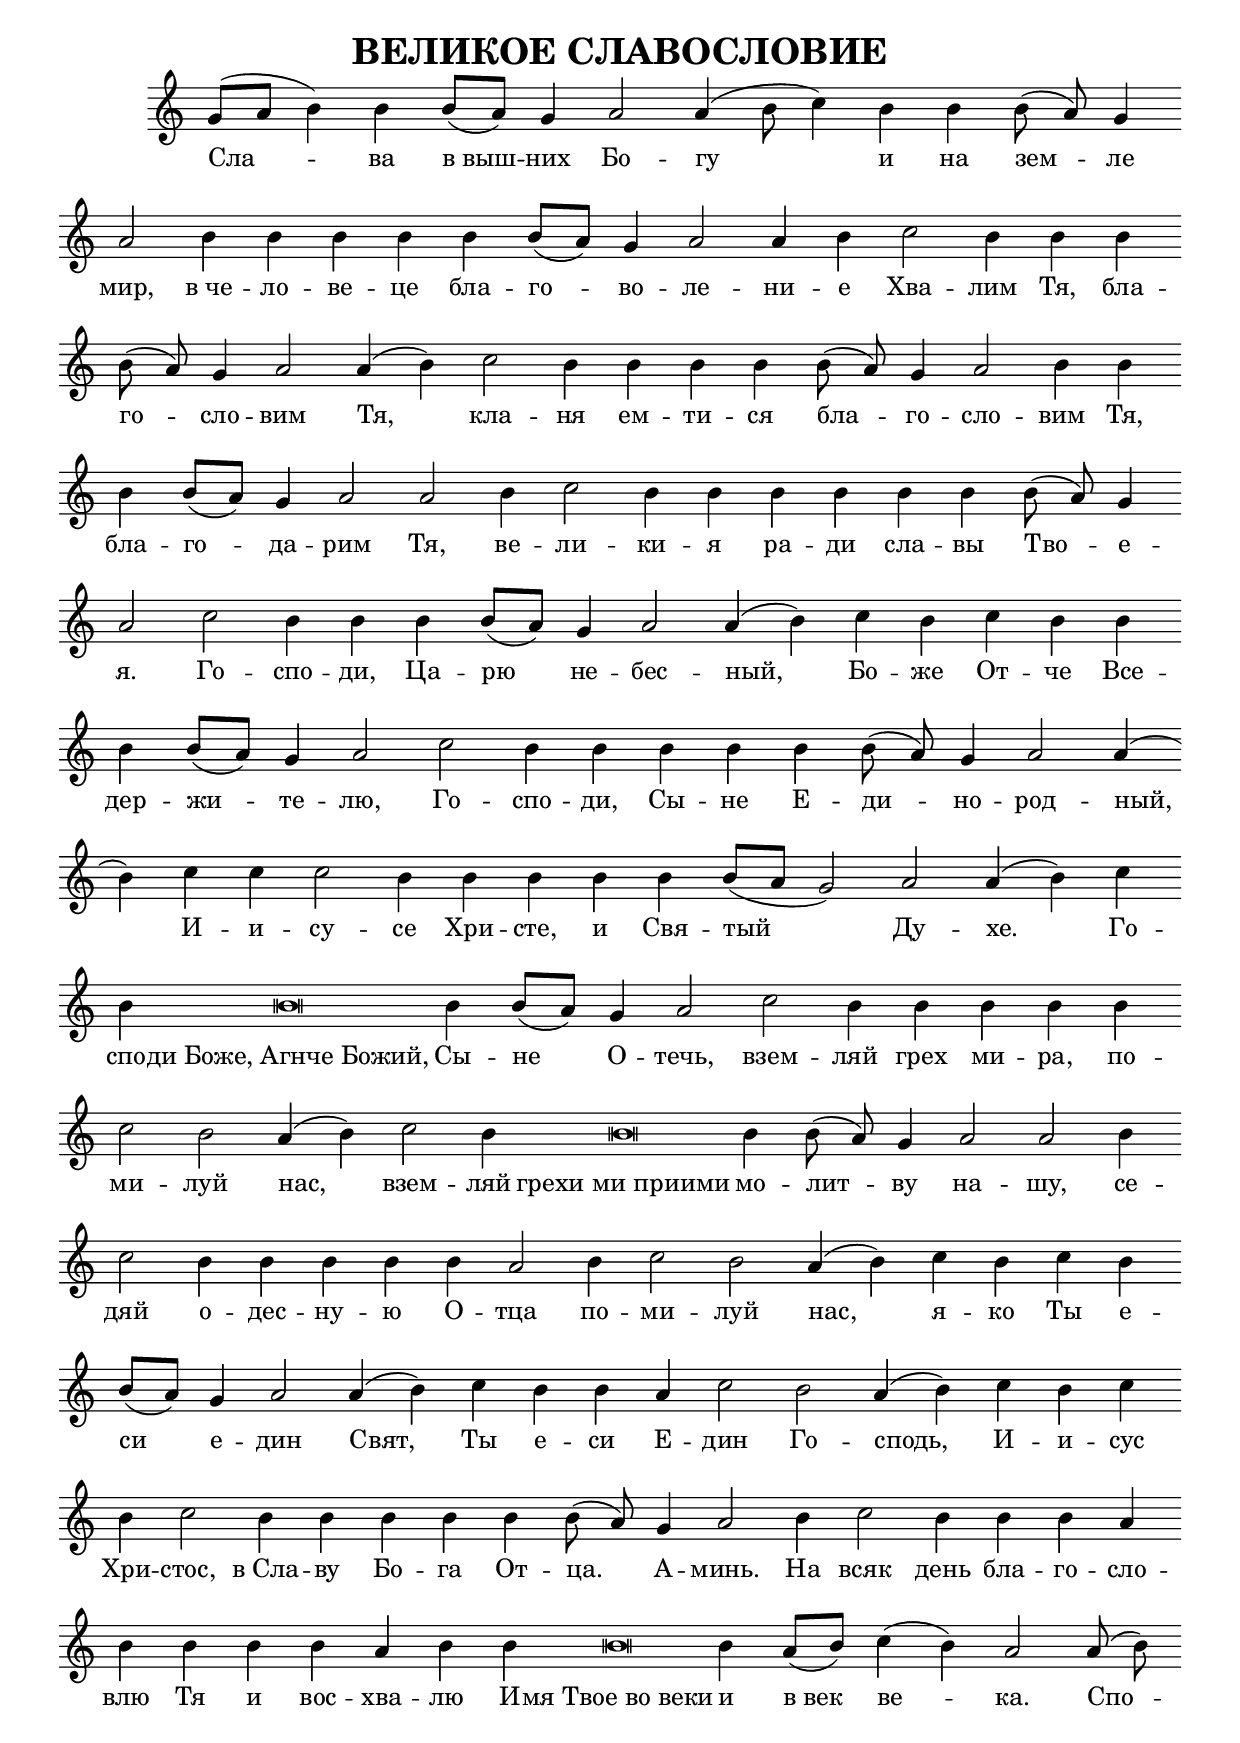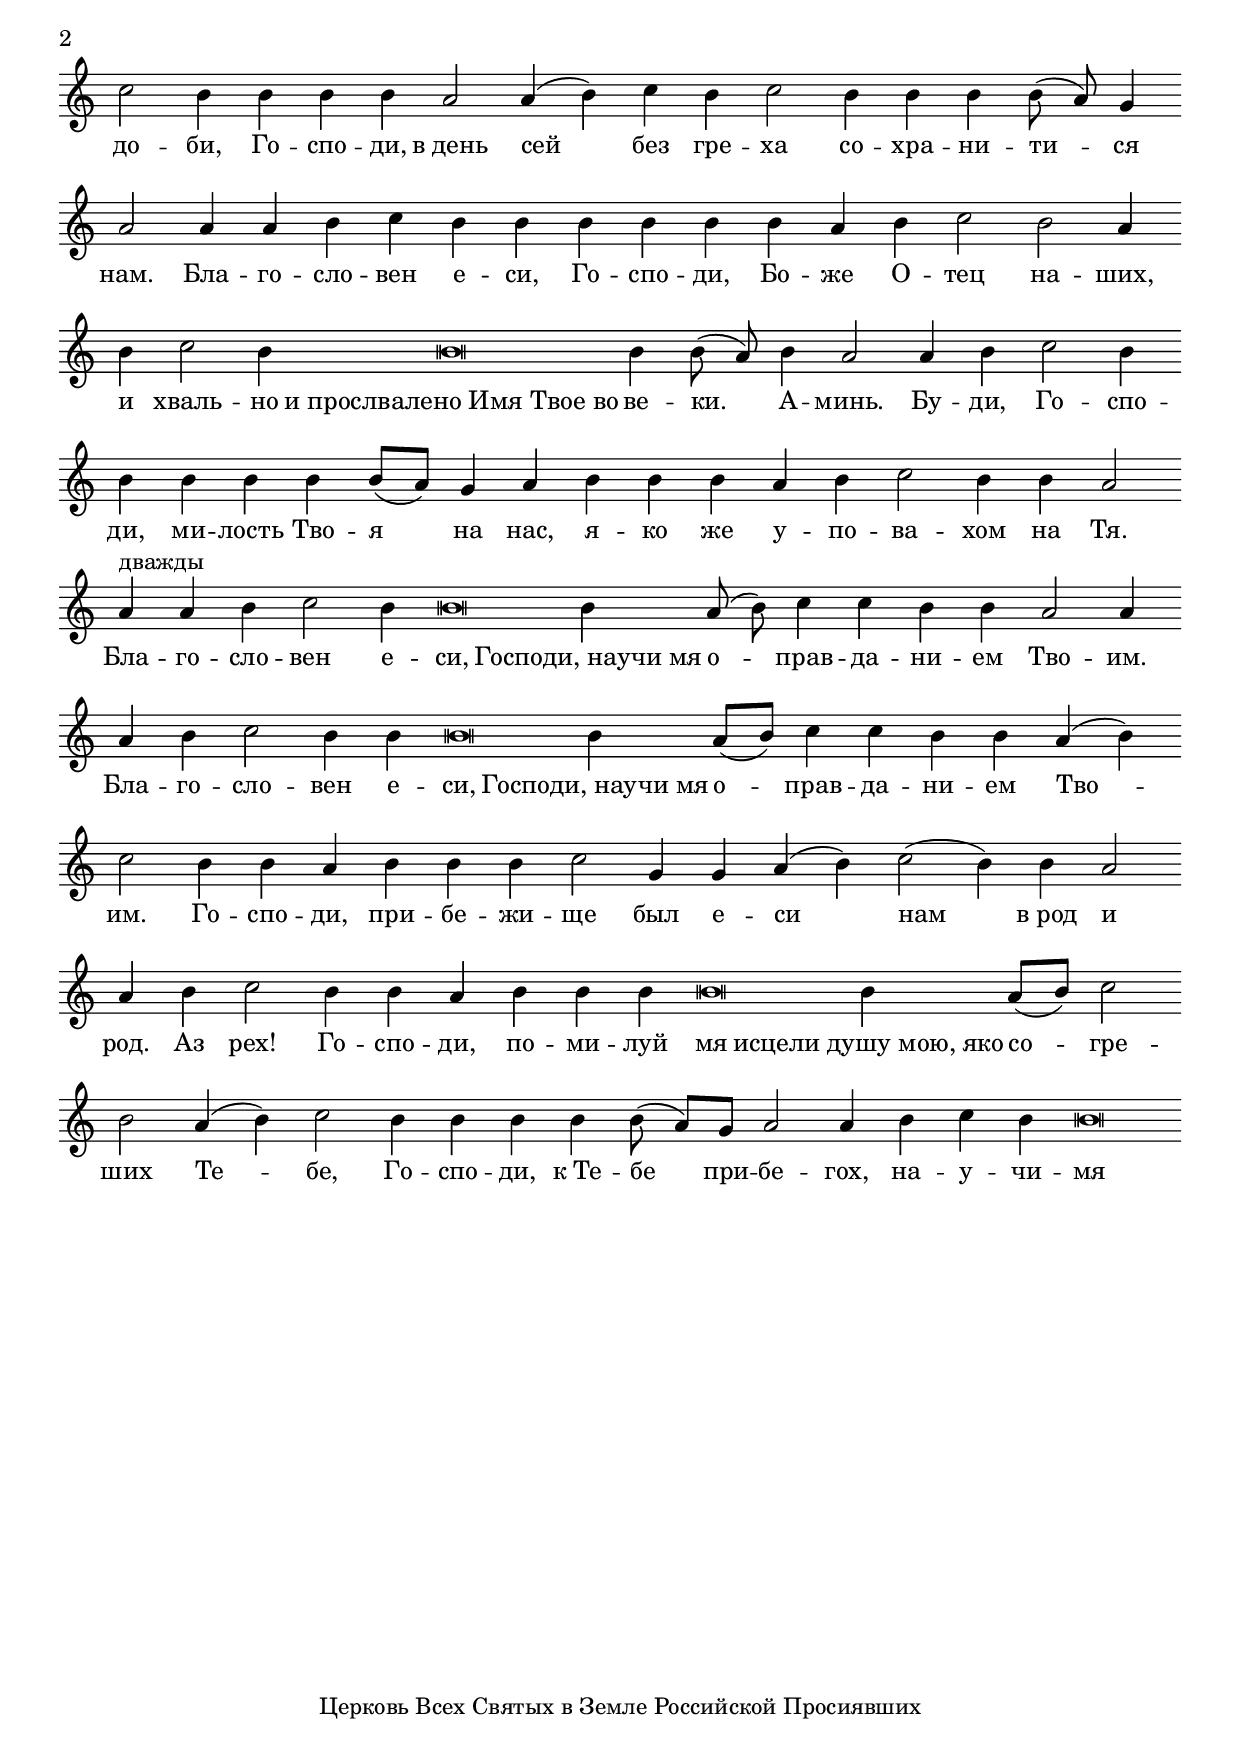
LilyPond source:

\version "2.18.2"

\header {
    title = "ВЕЛИКОЕ СЛАВОСЛОВИЕ"
    composer = ""
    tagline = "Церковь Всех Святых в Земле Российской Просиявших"
}

chant = {
  \relative g' {
    %\set Score.timing = ##f
    \override NoteHead.style = #'altdefault
    g8( a8 b4) b b8( a8) g4 a2 a4( b8 c4) b4 b4 b8( a8) g4 a2 b4 b4 b4 b4 
    b4 b8( a8) g4 a2 a4 b4 c2 b4 b4 b4 b8( a8) g4 a2 a4( b4) c2 b4
    b4 b4 b4 b8( a8) g4 a2 b4 b4 b4 b8( a8) g4 a2 a2 b4 c2 b4 b4 b4 b4
    b4 b4 b8( a8) g4 a2 c2 b4 b4 b4 b8( a8) g4 a2 a4( b4) c4 b4 c4 b4
    b4 b4 b8( a8) g4 a2 c2 b4 b4 b4 b4 b4 b8( a8) g4 a2 a4( b4) c4 c4 c2 b4
    b4 b4 b4 b4 b8( a8 g2) a2 a4( b4) c4 b4 b\breve
    b4 b8( a8) g4 a2 c2 b4 b4 b4 b4 b4 c2 b2 a4( b4) c2 b4 b\breve
    b4 b8( a8) g4 a2 a2 b4 c2 b4 b4 b4 b4 b4 a2 b4
    c2 b2 a4( b4) c4 b4 c4 b4 b8( a8) g4 a2 a4( b4) c4 b4 b4 a4 c2
    b2 a4( b4) c4 b4 c4 b4 c2 b4 b4 b4 b4 b4 b8( a8) g4 a2 b4
    % страница 2 оригинала начинается
    c2 b4 b4 b4 a4 b4 b4 b4 b4 a4 b4 b4 b\breve
    b4 a8( b8) c4( b4) a2 a8( b8) c2 b4 b4 b4 b4 a2 a4( b4) c4 b4 c2 b4 
    b4 b4 b8( a8) g4 a2 a4 a4 b4 c4 b4 b4 b4 b4 b4 b4 a4 b4
    c2 b2 a4 b4 c2 b4 b\breve b4 b8( a8) b4
    a2 a4 b4 c2 b4 b4 b4 b4 b4 b8( a8) g4 a4 b4 b4 b4 a4 
    b4 c2 b4 b4 a2 \repeat volta 2 { a4^"дважды" a4 b4 c2 b4 b\breve
    b4 a8( b8) c4 c4 b4 b4 a2 } a4 a4 b4 c2 b4 b4 b\breve
    b4 a8( b8) c4 c4 b4 b4 a4( b4) c2 b4 b4 a4 b4 b4 b4
    c2 g4 g4 a4( b4) c2( b4) b4 a2 a4 b4 c2 b4 b4 a4 b4 b4 b4 
    b\breve b4 a8( b8) c2 b2 a4( b4) c2 b4 b4 b4
    b4 b8( a8) g8 a2 a4 b4 c4 b4 b\breve
    % страница 3 оригинала начинается
  }
}

verba = \lyricmode {
   Сла -- ва "в выш" -- них Бо -- гу___ и на зем -- ле мир, "в че" -- ло -- ве -- це
   бла -- го -- во -- ле -- ни -- е Хва -- лим Тя, бла -- го -- сло -- вим Тя, кла -- ня
   ем -- ти -- ся бла -- го -- сло -- вим Тя, бла -- го -- да -- рим Тя, ве -- ли -- ки -- я ра -- ди
   сла -- вы Тво -- е -- я.  Го -- спо -- ди, Ца -- рю не -- бес -- ный, Бо -- же От -- че
   Все -- дер -- жи -- те -- лю, Го -- спо -- ди, Сы -- не Е -- ди -- но -- род -- ный, И -- и -- су -- се
   Хри -- сте, и Свя -- тый Ду -- хе.  Го -- спо -- "ди Боже, Агнче Божий,"
   Сы -- не О -- течь, взем -- ляй грех ми -- ра, по -- ми -- луй нас, взем -- ляй "грехи ми приими"
   мо -- лит -- ву на -- шу, се -- дяй о -- дес -- ну -- ю  О -- тца по -- ми -- луй 
   нас, я -- ко Ты е -- си е -- дин Свят, Ты е -- си Е -- дин  Го -- сподь,
   И -- и -- сус Хри -- стос, "в Сла" -- ву Бо -- га От -- ца.  А -- минь.   На 
   % страница 2 оригинала начинается
   всяк день бла -- го -- сло -- влю Тя и вос -- хва -- лю И -- "мя Твое во веки"
   и "в век" ве -- ка.  Спо -- до -- би, Го -- спо -- ди, "в день" сей без гре -- ха со -- хра -- ни -- ти -- ся
   нам.  Бла -- го -- сло -- вен  е -- си, Го -- спо -- ди, Бо -- же О -- тец
   на -- ших, и хваль -- но "и прослвалено Имя Твое во" ве -- ки.  А -- минь.
   Бу -- ди, Го -- спо -- ди, ми -- лость Тво -- я на нас, я -- ко же у -- по -- ва -- хом
   на Тя.  Бла -- го -- сло -- вен е -- си, "Господи, научи мя" 
   о -- прав -- да -- ни -- ем Тво -- им.  Бла -- го -- сло -- вен  е -- си, "Господи, научи мя"
   о -- прав -- да -- ни -- ем Тво -- им.  Го -- спо -- ди, при -- бе -- жи -- ще 
   был е -- си  нам "в род" и род.  Аз рех!  Го -- спо -- ди, по -- ми -- луй мя 
   "исцели душу мою, яко" со -- гре -- ших Те -- бе, Го -- спо -- ди, "к Те" --
   бе при -- бе -- гох, на -- у -- чи -- мя "творити волю Твою, яко Ты"
   % страница 3 оригинала начинается 
}

\score{
 \new Staff <<
   \new Voice = "melody" \chant
   \new Lyrics = "one" \lyricsto melody \verba
 >>
 \layout{
 \context {
  \Score
  \override SpacingSpanner.base-shortest-duration = #(ly:make-moment 1/16)
 }
 \context {
  \Staff
  \remove "Time_signature_engraver"
  \remove "Bar_engraver"
  }
 }
}
